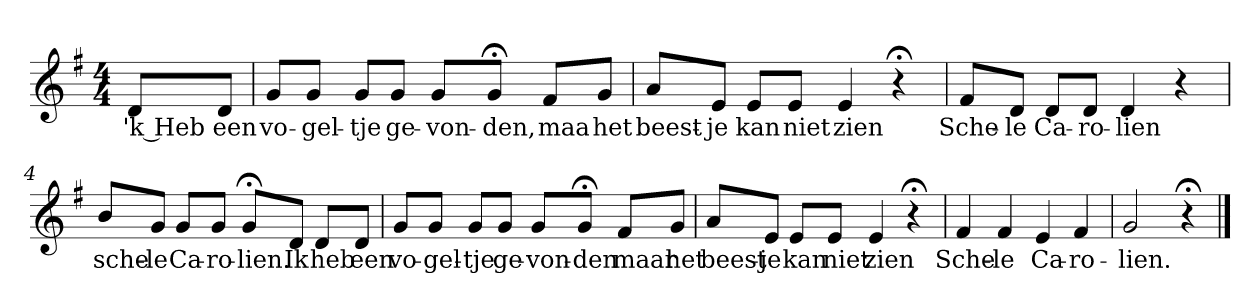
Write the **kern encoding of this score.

**kern	**text
*part1	*part1
*staff1	*staff1
*k[f#]	*
*G:	*
*M4/4	*
*MM120	*
=	=
8dL	'k Heb
8dJ	een
=1	=1
8gL	vo-
8gJ	-gel-
8gL	-tje
8gJ	ge-
8gL	-von-
8g;<J	-den,
8f#L	maa
8gJ	het
=2	=2
8aL	beest-
8eJ	-je
8eL	kan
8eJ	niet
4e	zien
4r;<	.
=3	=3
8f#L	Sche-
8dJ	-le
8dL	Ca-
8dJ	-ro-
4d	-lien
4r	.
=4	=4
8bL	sche-
8gJ	-le
8gL	Ca-
8gJ	-ro-
8g;<L	-lien.
8dJ	Ik
8dL	heb
8dJ	een
=5	=5
8gL	vo-
8gJ	-gel-
8gL	-tje
8gJ	ge-
8gL	-von-
8g;<J	-den
8f#L	maar
8gJ	het
=6	=6
8aL	beest-
8eJ	-je
8eL	kan
8eJ	niet
4e	zien
4r;<	.
=7	=7
4f#	Sche-
4f#	-le
4e	Ca-
4f#	-ro-
=8	=8
2g	-lien.
4r;<	.
==	==
*-	*-
